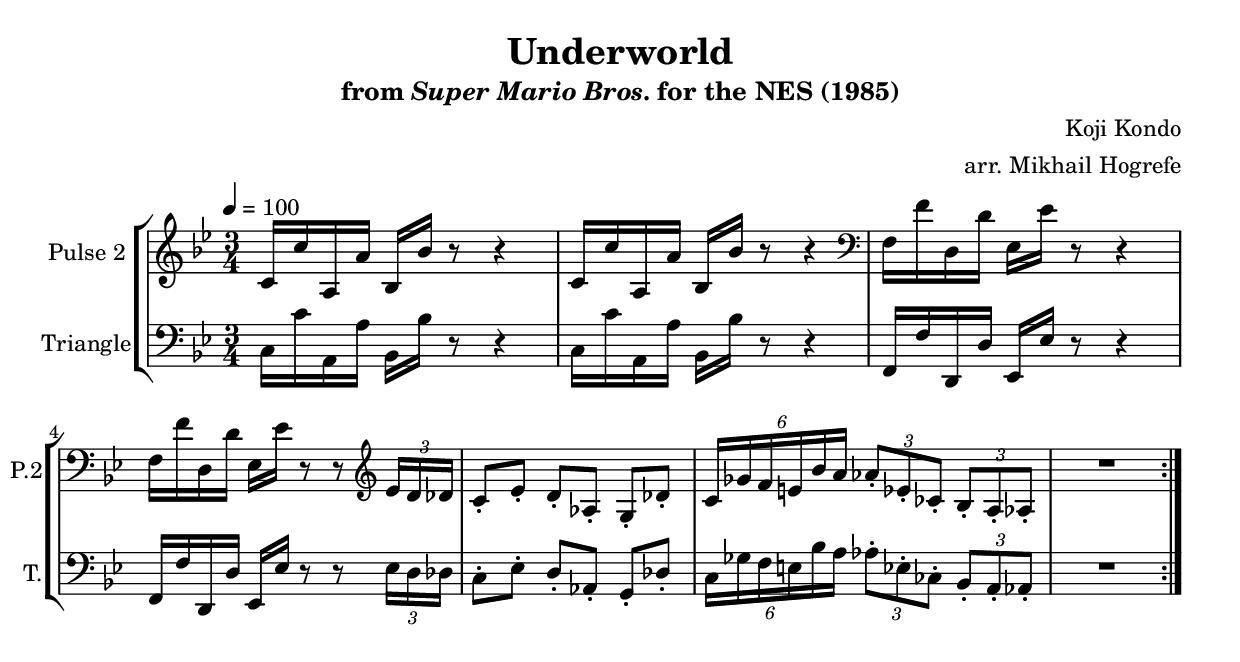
\version "2.20.0"

\book {
    \header {
        title = "Underworld"
        subtitle = \markup { "from" {\italic "Super Mario Bros."} "for the NES (1985)" }
        composer = "Koji Kondo"
        arranger = "arr. Mikhail Hogrefe"
    }

    \score {
        {
            \new StaffGroup <<
                \new Staff \relative c' {
                    \set Staff.instrumentName = "Pulse 2"
                    \set Staff.shortInstrumentName = "P.2"
\set Timing.beamExceptions = #'()

\tempo 4 = 100
\time 3/4
\key bes \major
                    \repeat volta 2 {
c16 c' a, a' bes, bes' r8 r4 |
c,16 c' a, a' bes, bes' r8 r4 |
\clef bass
f,16 f' d, d' ees, ees' r8 r4 |
f,16 f' d, d' ees, ees' r8 r \clef treble \tuplet 3/2 { ees16 d des } |
c8-. ees-. d-. aes-. g-. des'-. |
\tuplet 6/4 { c16 ges' f e bes' a } \tuplet 3/2 { aes8-. ees-. ces-. } \tuplet 3/2 { bes8-. a-. aes-. } |
R2.
                    }
                }

                \new Staff \relative c {
                    \set Staff.instrumentName = "Triangle"
                    \set Staff.shortInstrumentName = "T."
\set Timing.beamExceptions = #'()

\clef bass
\key bes \major
c16 c' a, a' bes, bes' r8 r4 |
c,16 c' a, a' bes, bes' r8 r4 |
f,16 f' d, d' ees, ees' r8 r4 |
f,16 f' d, d' ees, ees' r8 r \tuplet 3/2 { ees16 d des } |
c8-. ees-. d-. aes-. g-. des'-. |
\tuplet 6/4 { c16 ges' f e bes' a } \tuplet 3/2 { aes8-. ees-. ces-. } \tuplet 3/2 { bes8-. a-. aes-. } |
R2.

                }
            >>
        }
        \layout {
            \context {
                \Staff
                \RemoveEmptyStaves
            }
            \context {
                \DrumStaff
                \RemoveEmptyStaves
            }
        }
    }
}
